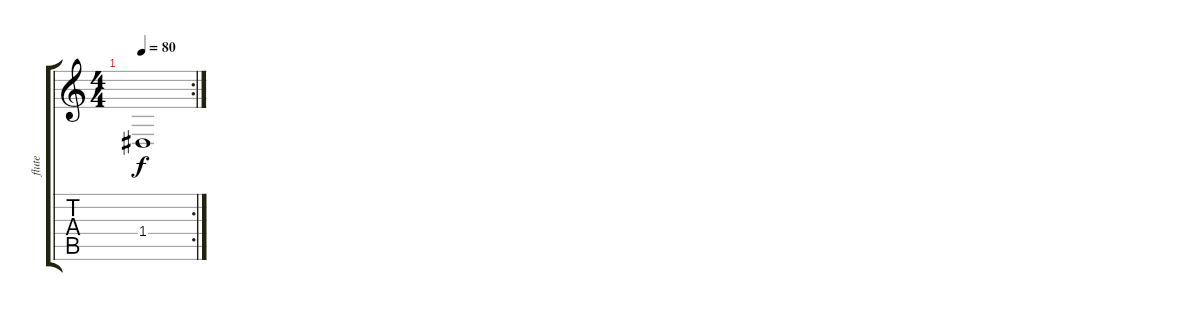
\track ("flute" "flute") {instrument flute}
\staff {score tabs}
\tuning (E4 B3 G3 D3 A2 E2) {hide}
\rc 2
\ts (4 4)
\tempo 80
\clef g2
\ks c
1.4.1{dy f}
